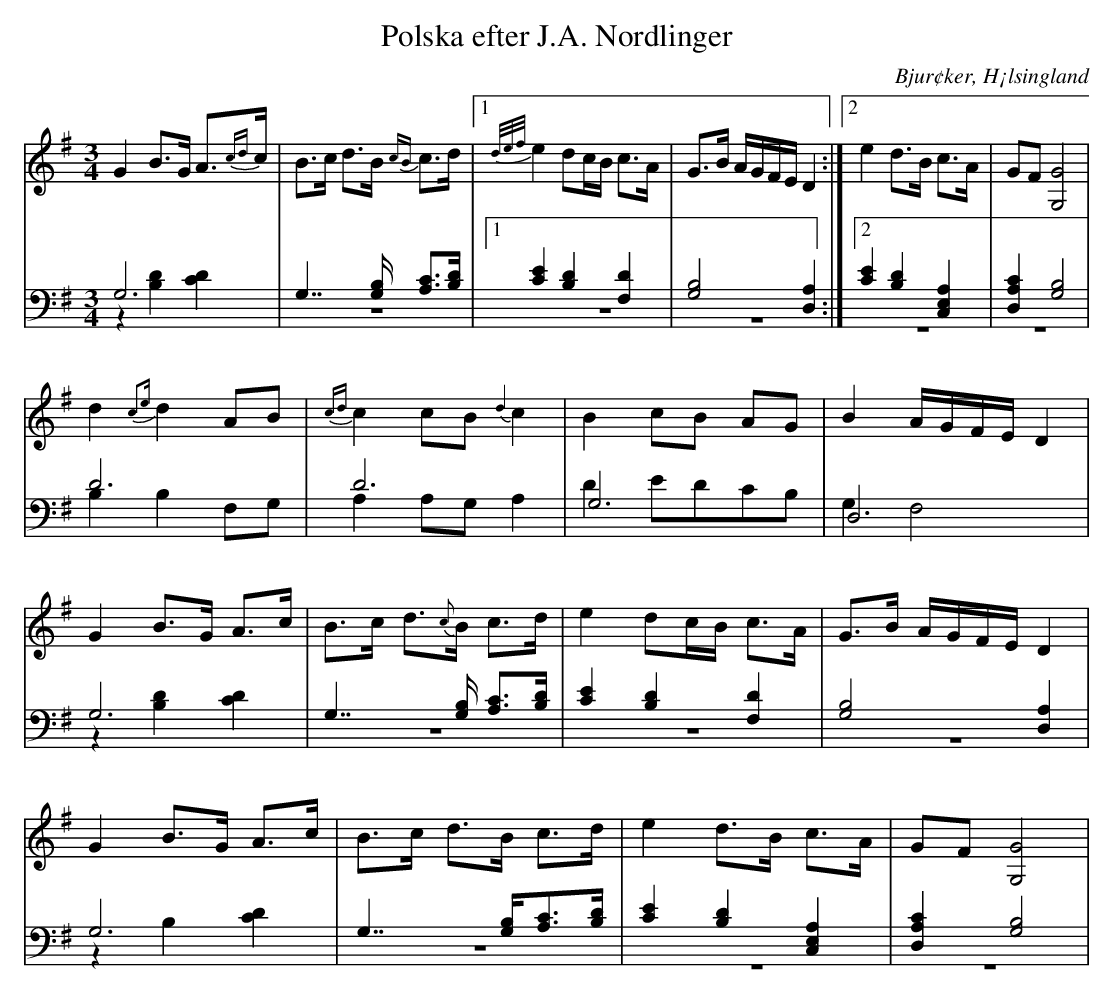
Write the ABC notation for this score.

X:1
T: Polska efter J.A. Nordlinger
O: Bjur¢ker, H¡lsingland
M: 3/4
L: 1/8
K: G
V:1
V:2
V:3 merge
V:1
G2 B>G A>{cd2/3}c|B>c d>B {cB}c>d |1 {d/e/f/}e2 dc/B/ c>A| G>B A/G/F/E/ D2:|2 e2 d>B c>A|GF [G4G,4]  |
 d2 {c2e}d2 AB|{cd}c2 cB {d2}c2|B2 cB AG|B2 A/G/F/E/ D2 |
G2 B>G A>c|B>c d>{c}B c>d |e2 dc/B/ c>A|G>B A/G/F/E/ D2 |
G2 B>G A>c |B>c d>B c>d|e2 d>B c>A|GF [G,4G4] |
V:2 clef=bass
 G,6|G,7/2 [G,/B,/] [A,C]>[B,D]|1 [C2E2] [B,2D2] [F,2D2]| [G,4B,4] [D,2A,2]:|2 [C2E2] [B,2D2] [C,2E,2A,2]| [D,2A,2C2] [G,4B,4]|
D6 |D6 |G,6|D,6 |
G,6 | G,7/2 [G,/B,/] [A,C]>[B,D]| [C2E2] [B,2D2] [F,2D2]| [G,4B,4] [D,2A,2]|
G,6 |G,7/2 [G,/B,/][A,C]>[B,D]|[C2E2] [B,2D2] [C,2E,2A,2]|[D,2A,2C2] [G,4B,4] |
V:3 clef=bass
z2 [B,2D2] [C2D2]| z6|1 z6| z6:|2 z6|  z6|
B,2 B,2 F,G, |A,2 A,G, A,2 |D2 EDCB,|G,2 F,4 |
z2 [B,2D2] [C2D2]| z6 |z6 |z6|
z2 B,2 [C2D2] |z6|z6|z6|
